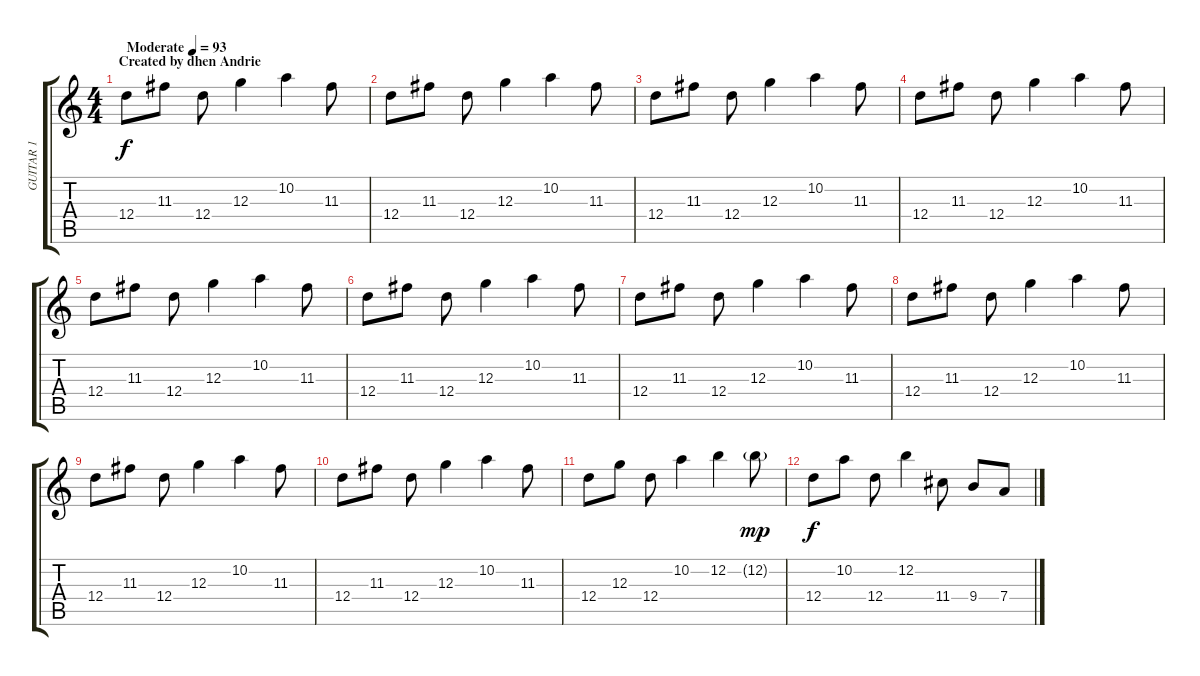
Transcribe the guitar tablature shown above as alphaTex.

\track ("GUITAR 1" "GUITAR 1") {instrument electricguitarclean}
\staff {score tabs}
\tuning (E4 B3 G3 D3 A2 E2) {hide}
\ts (4 4)
\section ("" "Created by dhen Andrie")
\tempo (93 "Moderate")
\clef g2
\ks c
12.4.8{dy f instrument electricguitarclean} 11.3.8 12.4.8 12.3.4 10.2.4 11.3.8 |
12.4.8 11.3.8 12.4.8 12.3.4 10.2.4 11.3.8 |
12.4.8 11.3.8 12.4.8 12.3.4 10.2.4 11.3.8 |
12.4.8 11.3.8 12.4.8 12.3.4 10.2.4 11.3.8 |
12.4.8 11.3.8 12.4.8 12.3.4 10.2.4 11.3.8 |
12.4.8 11.3.8 12.4.8 12.3.4 10.2.4 11.3.8 |
12.4.8 11.3.8 12.4.8 12.3.4 10.2.4 11.3.8 |
12.4.8 11.3.8 12.4.8 12.3.4 10.2.4 11.3.8 |
12.4.8 11.3.8 12.4.8 12.3.4 10.2.4 11.3.8 |
12.4.8 11.3.8 12.4.8 12.3.4 10.2.4 11.3.8 |
12.4.8 12.3.8 12.4.8 10.2.4 12.2.4 12.2{g}.8{dy mp} |
12.4.8{dy f} 10.2.8 12.4.8 12.2.4 11.4.8 9.4.8 7.4.8
